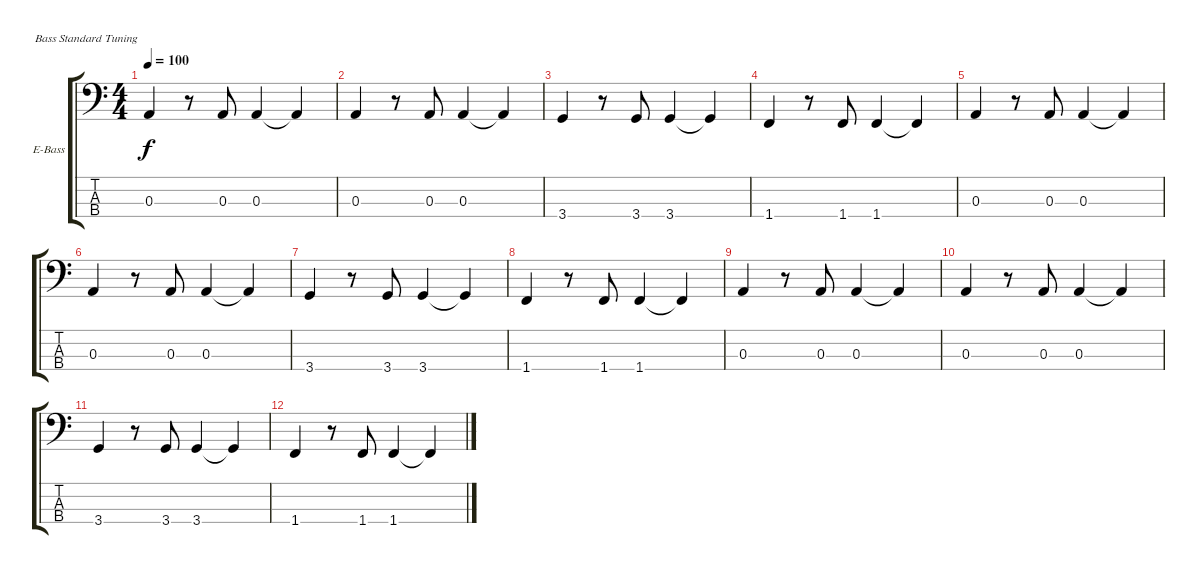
\defaultSystemsLayout 4
\bracketExtendMode groupsimilarinstruments
\firstSystemTrackNameOrientation horizontal
\otherSystemsTrackNameOrientation horizontal
\track ("Electric Bass" "E-Bass") {instrument electricbassfinger}
\staff {score tabs}
\tuning (G2 D2 A1 E1)
\ts (4 4)
\tempo 100
\clef f4
\ks c
0.3.4{dy f} r.8 0.3.8 0.3.4 0.3{t}.4 |
0.3.4 r.8 0.3.8 0.3.4 0.3{t}.4 |
3.4.4 r.8 3.4.8 3.4.4 3.4{t}.4 |
1.4.4 r.8 1.4.8 1.4.4 1.4{t}.4 |
0.3.4 r.8 0.3.8 0.3.4 0.3{t}.4 |
0.3.4 r.8 0.3.8 0.3.4 0.3{t}.4 |
3.4.4 r.8 3.4.8 3.4.4 3.4{t}.4 |
1.4.4 r.8 1.4.8 1.4.4 1.4{t}.4 |
0.3.4 r.8 0.3.8 0.3.4 0.3{t}.4 |
0.3.4 r.8 0.3.8 0.3.4 0.3{t}.4 |
3.4.4 r.8 3.4.8 3.4.4 3.4{t}.4 |
1.4.4 r.8 1.4.8 1.4.4 1.4{t}.4
